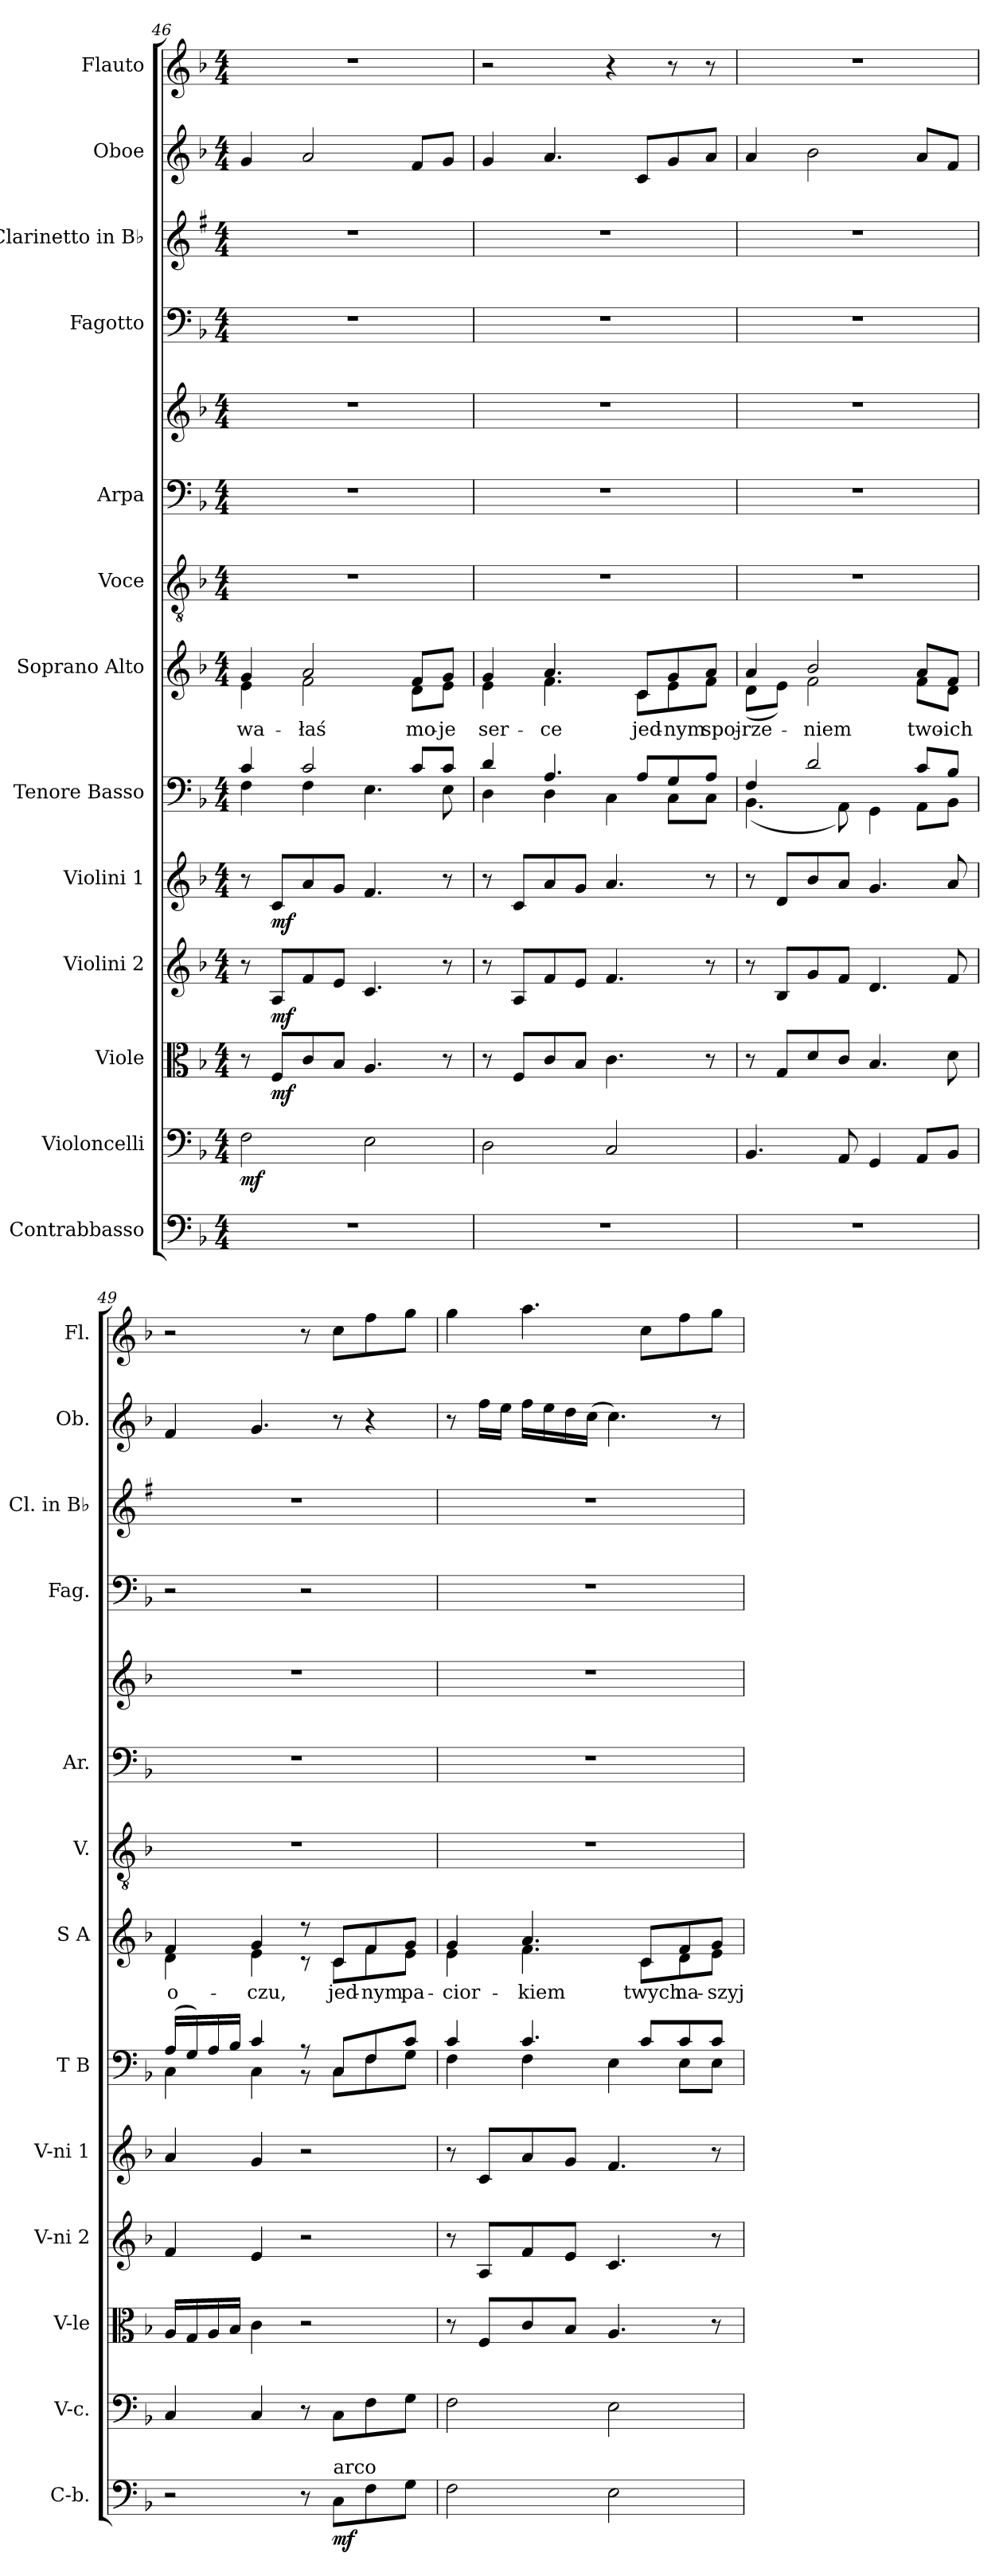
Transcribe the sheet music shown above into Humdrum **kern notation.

**kern	**dynam	**kern	**dynam	**kern	**dynam	**kern	**dynam	**kern	**dynam	**kern	**kern	**text	**kern	**kern	**kern	**kern	**kern	**kern	**kern
*part13	*part13	*part12	*part12	*part11	*part11	*part10	*part10	*part9	*part9	*part8	*part7	*part7	*part6	*part5	*part5	*part4	*part3	*part2	*part1
*staff14	*staff14	*staff13	*staff13	*staff12	*staff12	*staff11	*staff11	*staff10	*staff10	*staff9	*staff8	*staff8	*staff7	*staff6	*staff5	*staff4	*staff3	*staff2	*staff1
*I"Contrabbasso	*	*I"Violoncelli	*	*I"Viole	*	*I"Violini 2	*	*I"Violini 1	*	*I"Tenore Basso	*I"Soprano Alto	*	*I"Voce	*I"Arpa	*	*I"Fagotto	*I"Clarinetto in B♭	*I"Oboe	*I"Flauto
*I'C-b.	*	*I'V-c.	*	*I'V-le	*	*I'V-ni 2	*	*I'V-ni 1	*	*I'T B	*I'S A	*	*I'V.	*I'Ar.	*	*I'Fag.	*I'Cl. in B♭	*I'Ob.	*I'Fl.
*clefF4	*	*clefF4	*	*clefC3	*	*clefG2	*	*clefG2	*	*clefF4	*clefG2	*	*clefGv2	*clefF4	*clefG2	*clefF4	*clefG2	*clefG2	*clefG2
*	*	*	*	*	*	*	*	*	*	*	*	*	*	*	*	*	*ITrd1c2	*	*
*k[b-]	*	*k[b-]	*	*k[b-]	*	*k[b-]	*	*k[b-]	*	*k[b-]	*k[b-]	*	*k[b-]	*k[b-]	*k[b-]	*k[b-]	*k[b-]	*k[b-]	*k[b-]
*M4/4	*	*M4/4	*	*M4/4	*	*M4/4	*	*M4/4	*	*M4/4	*M4/4	*	*M4/4	*M4/4	*M4/4	*M4/4	*M4/4	*M4/4	*M4/4
=46	=46	=46	=46	=46	=46	=46	=46	=46	=46	=46	=46	=46	=46	=46	=46	=46	=46	=46	=46
*	*	*	*	*	*	*	*	*	*	*^	*^	*	*	*	*	*	*	*	*
1r	.	2F	mf	8r	.	8r	.	8r	.	4c	4F	4g	4e	-wa-	1r	1r	1r	1r	1r	4g	1r
.	.	.	.	8FL	mf	8AL	mf	8cL	mf	.	.	.	.	.	.	.	.	.	.	.	.
.	.	.	.	8c	.	8f	.	8a	.	2c	4F	2a	2f	-łaś	.	.	.	.	.	2a	.
.	.	.	.	8B-J	.	8eJ	.	8gJ	.	.	.	.	.	.	.	.	.	.	.	.	.
.	.	2E	.	4.A	.	4.c	.	4.f	.	.	4.E	.	.	.	.	.	.	.	.	.	.
.	.	.	.	.	.	.	.	.	.	8cL	.	8fL	8dL	mo-	.	.	.	.	.	8fL	.
.	.	.	.	8r	.	8r	.	8r	.	8cJ	8E	8gJ	8eJ	-je	.	.	.	.	.	8gJ	.
=47	=47	=47	=47	=47	=47	=47	=47	=47	=47	=47	=47	=47	=47	=47	=47	=47	=47	=47	=47	=47	=47
1r	.	2D	.	8r	.	8r	.	8r	.	4d	4D	4g	4e	ser-	1r	1r	1r	1r	1r	4g	2r
.	.	.	.	8FL	.	8AL	.	8cL	.	.	.	.	.	.	.	.	.	.	.	.	.
.	.	.	.	8c	.	8f	.	8a	.	4.A	4D	4.a	4.f	-ce	.	.	.	.	.	4.a	.
.	.	.	.	8B-J	.	8eJ	.	8gJ	.	.	.	.	.	.	.	.	.	.	.	.	.
.	.	2C	.	4.c	.	4.f	.	4.a	.	.	4C	.	.	.	.	.	.	.	.	.	4r
.	.	.	.	.	.	.	.	.	.	8AL	.	8cL	8cL	jed-	.	.	.	.	.	8cL	.
.	.	.	.	.	.	.	.	.	.	8G	8CL	8g	8e	-nym	.	.	.	.	.	8g	8r
.	.	.	.	8r	.	8r	.	8r	.	8AJ	8CJ	8aJ	8fJ	spoj-	.	.	.	.	.	8aJ	8r
=48	=48	=48	=48	=48	=48	=48	=48	=48	=48	=48	=48	=48	=48	=48	=48	=48	=48	=48	=48	=48	=48
1r	.	4.BB-	.	8r	.	8r	.	8r	.	4F	(4.BB-	4a	(8dL	-rze-	1r	1r	1r	1r	1r	4a	1r
.	.	.	.	8GL	.	8B-L	.	8dL	.	.	.	.	8eJ)	.	.	.	.	.	.	.	.
.	.	.	.	8d	.	8g	.	8b-	.	2d	.	2b-	2f	-niem	.	.	.	.	.	2b-	.
.	.	8AA	.	8cJ	.	8fJ	.	8aJ	.	.	8AA)	.	.	.	.	.	.	.	.	.	.
.	.	4GG	.	4.B-	.	4.d	.	4.g	.	.	4GG	.	.	.	.	.	.	.	.	.	.
.	.	8AAL	.	.	.	.	.	.	.	8cL	8AAL	8aL	8fL	two-	.	.	.	.	.	8aL	.
.	.	8BB-J	.	8d	.	8f	.	8a	.	8B-J	8BB-J	8fJ	8dJ	-ich	.	.	.	.	.	8fJ	.
=49	=49	=49	=49	=49	=49	=49	=49	=49	=49	=49	=49	=49	=49	=49	=49	=49	=49	=49	=49	=49	=49
2r	.	4C	.	16ALL	.	4f	.	4a	.	(16ALL	4C	4f	4d	o-	1r	1r	1r	2r	1r	4f	2r
.	.	.	.	16G	.	.	.	.	.	16G)	.	.	.	.	.	.	.	.	.	.	.
.	.	.	.	16A	.	.	.	.	.	16A	.	.	.	.	.	.	.	.	.	.	.
.	.	.	.	16B-JJ	.	.	.	.	.	16B-JJ	.	.	.	.	.	.	.	.	.	.	.
.	.	4C	.	4c	.	4e	.	4g	.	4c	4C	4g	4e	-czu,	.	.	.	.	.	4.g	.
8r	.	8r	.	2r	.	2r	.	2r	.	8r	8r	8r	8r	.	.	.	.	2r	.	.	8r
!LO:TX:a:t=arco	!	!	!	!	!	!	!	!	!	!	!	!	!	!	!	!	!	!	!	!	!
8CL	mf	8CL	.	.	.	.	.	.	.	8CL	8CL	8cL	8cL	jed-	.	.	.	.	.	8r	8ccL
8F	.	8F	.	.	.	.	.	.	.	8F	8F	8f	8f	-nym	.	.	.	.	.	4r	8ff
8GJ	.	8GJ	.	.	.	.	.	.	.	8cJ	8GJ	8gJ	8eJ	pa-	.	.	.	.	.	.	8ggJ
=50	=50	=50	=50	=50	=50	=50	=50	=50	=50	=50	=50	=50	=50	=50	=50	=50	=50	=50	=50	=50	=50
2F	.	2F	.	8r	.	8r	.	8r	.	4c	4F	4g	4e	-cior-	1r	1r	1r	1r	1r	8r	4gg
.	.	.	.	8FL	.	8AL	.	8cL	.	.	.	.	.	.	.	.	.	.	.	16ffLL	.
.	.	.	.	.	.	.	.	.	.	.	.	.	.	.	.	.	.	.	.	16eeJJ	.
.	.	.	.	8c	.	8f	.	8a	.	4.c	4F	4.a	4.f	-kiem	.	.	.	.	.	16ffLL	4.aa
.	.	.	.	.	.	.	.	.	.	.	.	.	.	.	.	.	.	.	.	16ee	.
.	.	.	.	8B-J	.	8eJ	.	8gJ	.	.	.	.	.	.	.	.	.	.	.	16dd	.
.	.	.	.	.	.	.	.	.	.	.	.	.	.	.	.	.	.	.	.	(16ccJJ	.
2E	.	2E	.	4.A	.	4.c	.	4.f	.	.	4E	.	.	.	.	.	.	.	.	4.cc)	.
.	.	.	.	.	.	.	.	.	.	8cL	.	8cL	8cL	twych	.	.	.	.	.	.	8ccL
.	.	.	.	.	.	.	.	.	.	8c	8EL	8f	8d	na-	.	.	.	.	.	.	8ff
.	.	.	.	8r	.	8r	.	8r	.	8cJ	8EJ	8gJ	8eJ	-szyj-	.	.	.	.	.	8r	8ggJ
*	*	*	*	*	*	*	*	*	*	*v	*v	*	*	*	*	*	*	*	*	*	*
*	*	*	*	*	*	*	*	*	*	*	*v	*v	*	*	*	*	*	*	*	*
=	=	=	=	=	=	=	=	=	=	=	=	=	=	=	=	=	=	=	=
*-	*-	*-	*-	*-	*-	*-	*-	*-	*-	*-	*-	*-	*-	*-	*-	*-	*-	*-	*-
